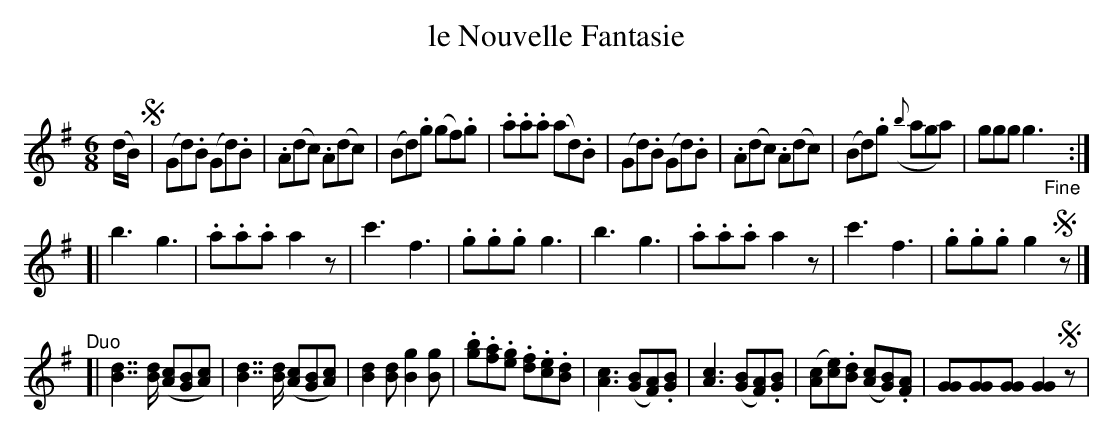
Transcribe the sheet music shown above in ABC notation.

X:1	% p.53
T: le Nouvelle Fantasie
O:
M: 6/8
L: 1/8
K: G
(d/B/) !segno!\
| (Gd).B (Gd).B | .A(dc) .A(dc) | (Bd).g (gf).g | .a.a.a (ad).B \
| (Gd).B (Gd).B | .A(dc) .A(dc) | (Bd).g ({b}aga) | ggg g3 "_Fine"y:|
[| b3 g3 | .a.a.a a2z | c'3 f3 | .g.g.g g3 \
|  b3 g3 | .a.a.a a2z | c'3 f3 | .g.g.g g2!segno!z |]
"^Duo"\
[| [dB]7/2 [d/B/] ([cA][BG][cA]) | [dB]7/2 [d/B/] ([cA][BG][cA]) \
| [d2B2][dB] [g2B2][gB] | .[bg].[af].[ge] .[fd].[ec].[dB] \
| [c3A3] ([BG][AF]).[BG] | [c3A3] ([BG][AF]).[BG] \
| ([cA][ec]).[dB] ([cA][BG]).[AF] | [GG][GG][GG] [G2G2]!segno!z |
